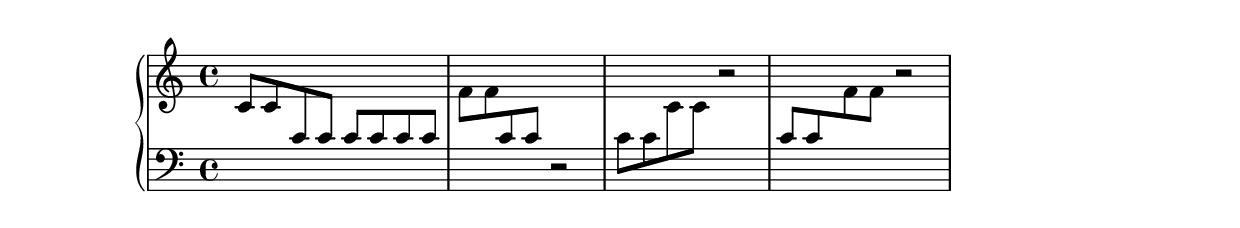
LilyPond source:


\version "2.14.0"
\header{
texidoc="
Beams can be typeset over fixed distance aligned staves, beam
beautification does not really work, but knees do. Beams should be
behave well, wherever the switching point is.
"
}

\context PianoStaff <<
  \new Staff = "one" \relative c'{
    \stemUp  c8[ c \change Staff=two \stemUp c c]
    c[ c c c]
    \change Staff=one
    \stemDown  f8[ f \change Staff=two \stemUp c c]
    r2
    \stemDown  c8[ c \change Staff=one \stemDown c c]
    r2
    \change Staff=two
    \stemUp  c8[ c \change Staff=one \stemDown f f]
    r2
  }
  \new Staff = "two" \relative c'{
    \clef bass
    s1
    s1
    s1
    s1
  }
>>


